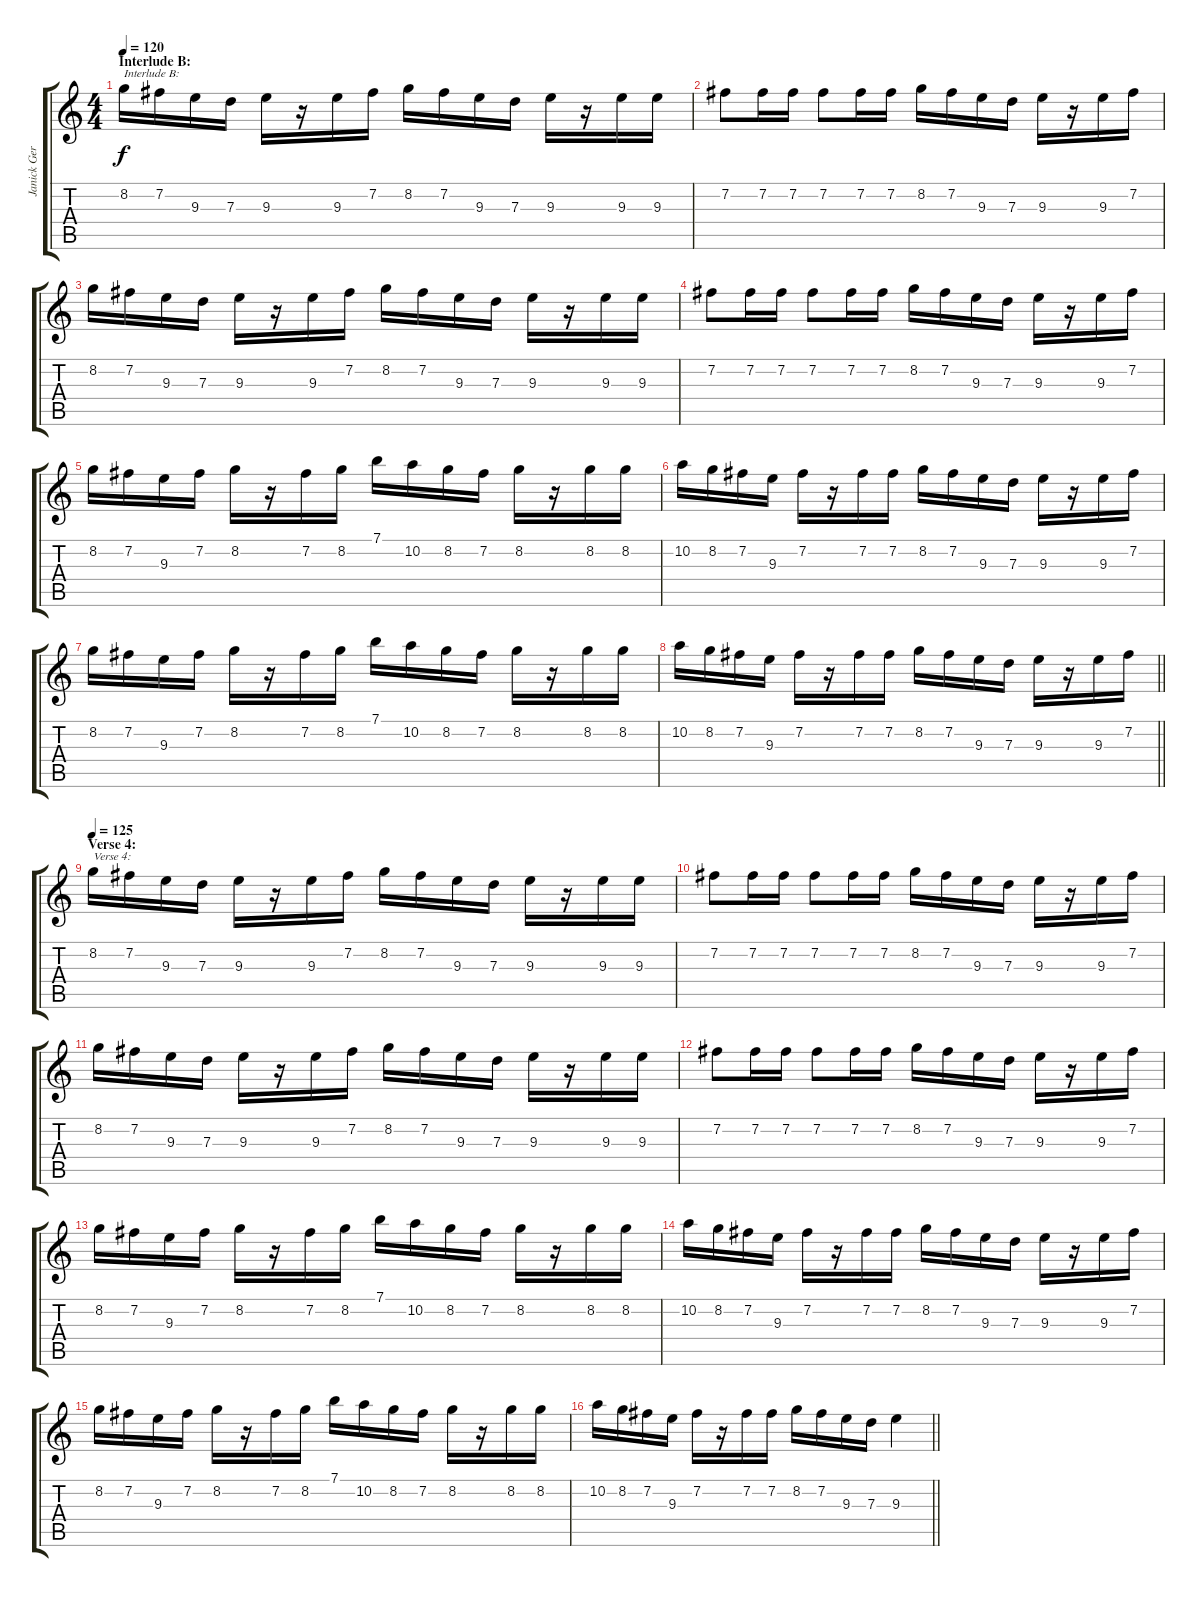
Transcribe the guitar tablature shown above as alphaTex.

\track ("Janick Gers" "Janick Ger") {instrument distortionguitar}
\staff {score tabs}
\tuning (E4 B3 G3 D3 A2 E2) {hide}
\ts (4 4)
\section ("" "Interlude B:")
\tempo 120
\clef g2
\ks c
8.2.16{txt "Interlude B:" dy f} 7.2.16 9.3.16 7.3.16 9.3.16 r.16 9.3.16 7.2.16 8.2.16 7.2.16 9.3.16 7.3.16 9.3.16 r.16 9.3.16 9.3.16 |
7.2.8 7.2.16 7.2.16 7.2.8 7.2.16 7.2.16 8.2.16 7.2.16 9.3.16 7.3.16 9.3.16 r.16 9.3.16 7.2.16 |
8.2.16 7.2.16 9.3.16 7.3.16 9.3.16 r.16 9.3.16 7.2.16 8.2.16 7.2.16 9.3.16 7.3.16 9.3.16 r.16 9.3.16 9.3.16 |
7.2.8 7.2.16 7.2.16 7.2.8 7.2.16 7.2.16 8.2.16 7.2.16 9.3.16 7.3.16 9.3.16 r.16 9.3.16 7.2.16 |
8.2.16 7.2.16 9.3.16 7.2.16 8.2.16 r.16 7.2.16 8.2.16 7.1.16 10.2.16 8.2.16 7.2.16 8.2.16 r.16 8.2.16 8.2.16 |
10.2.16 8.2.16 7.2.16 9.3.16 7.2.16 r.16 7.2.16 7.2.16 8.2.16 7.2.16 9.3.16 7.3.16 9.3.16 r.16 9.3.16 7.2.16 |
8.2.16 7.2.16 9.3.16 7.2.16 8.2.16 r.16 7.2.16 8.2.16 7.1.16 10.2.16 8.2.16 7.2.16 8.2.16 r.16 8.2.16 8.2.16 |
\barLineRight lightlight
10.2.16 8.2.16 7.2.16 9.3.16 7.2.16 r.16 7.2.16 7.2.16 8.2.16 7.2.16 9.3.16 7.3.16 9.3.16 r.16 9.3.16 7.2.16 |
\section ("" "Verse 4:")
\tempo 125
8.2.16{txt "Verse 4:"} 7.2.16 9.3.16 7.3.16 9.3.16 r.16 9.3.16 7.2.16 8.2.16 7.2.16 9.3.16 7.3.16 9.3.16 r.16 9.3.16 9.3.16 |
7.2.8 7.2.16 7.2.16 7.2.8 7.2.16 7.2.16 8.2.16 7.2.16 9.3.16 7.3.16 9.3.16 r.16 9.3.16 7.2.16 |
8.2.16 7.2.16 9.3.16 7.3.16 9.3.16 r.16 9.3.16 7.2.16 8.2.16 7.2.16 9.3.16 7.3.16 9.3.16 r.16 9.3.16 9.3.16 |
7.2.8 7.2.16 7.2.16 7.2.8 7.2.16 7.2.16 8.2.16 7.2.16 9.3.16 7.3.16 9.3.16 r.16 9.3.16 7.2.16 |
8.2.16 7.2.16 9.3.16 7.2.16 8.2.16 r.16 7.2.16 8.2.16 7.1.16 10.2.16 8.2.16 7.2.16 8.2.16 r.16 8.2.16 8.2.16 |
10.2.16 8.2.16 7.2.16 9.3.16 7.2.16 r.16 7.2.16 7.2.16 8.2.16 7.2.16 9.3.16 7.3.16 9.3.16 r.16 9.3.16 7.2.16 |
8.2.16 7.2.16 9.3.16 7.2.16 8.2.16 r.16 7.2.16 8.2.16 7.1.16 10.2.16 8.2.16 7.2.16 8.2.16 r.16 8.2.16 8.2.16 |
\barLineRight lightlight
10.2.16 8.2.16 7.2.16 9.3.16 7.2.16 r.16 7.2.16 7.2.16 8.2.16 7.2.16 9.3.16 7.3.16 9.3.4
